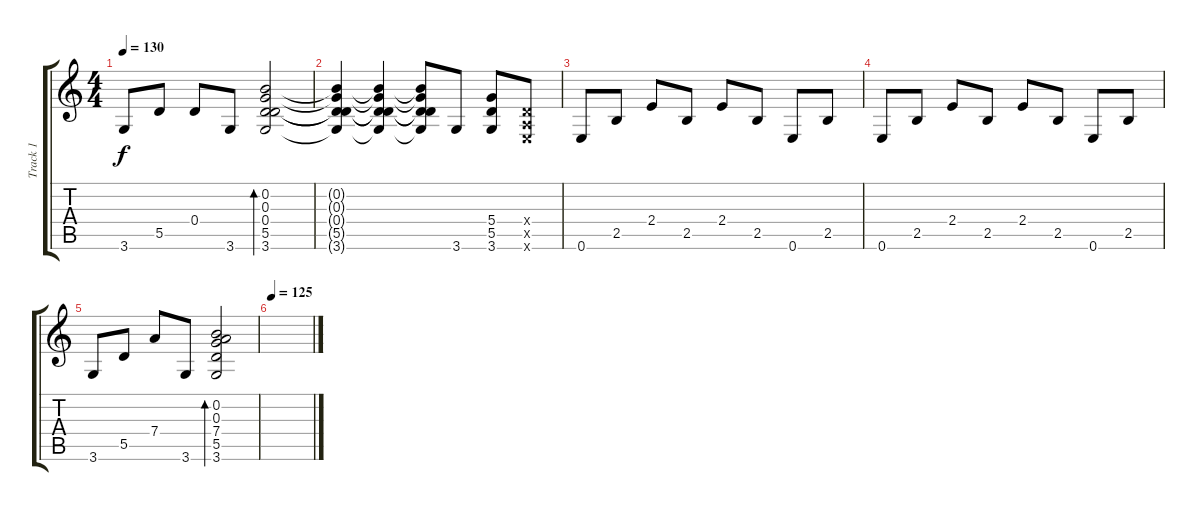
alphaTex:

\track ("Track 1" "Track 1") {instrument overdrivenguitar}
\staff {score tabs}
\tuning (E4 B3 G3 D3 A2 E2) {hide}
\ts (4 4)
\tempo 130
\clef g2
\ks c
3.6.8{dy f} 5.5.8 0.4.8 3.6.8 (0.2 0.3 0.4 5.5 3.6).2{bd 480} |
(0.2{t} 0.3{t} 0.4{t} 5.5{t} 3.6{t}).4 (0.2{t} 0.3{t} 0.4{t} 5.5{t} 3.6{t}).4 (0.2{t} 0.3{t} 0.4{t} 5.5{t} 3.6{t}).8 3.6.8 (5.4 5.5 3.6).8 (0.4{x} 0.5{x} 0.6{x}).8 |
0.6.8 2.5.8 2.4.8 2.5.8 2.4.8 2.5.8 0.6.8 2.5.8 |
0.6.8 2.5.8 2.4.8 2.5.8 2.4.8 2.5.8 0.6.8 2.5.8 |
3.6.8 5.5.8 7.4.8 3.6.8 (0.2 0.3 7.4 5.5 3.6).2{bd 480} |
\tempo 125
